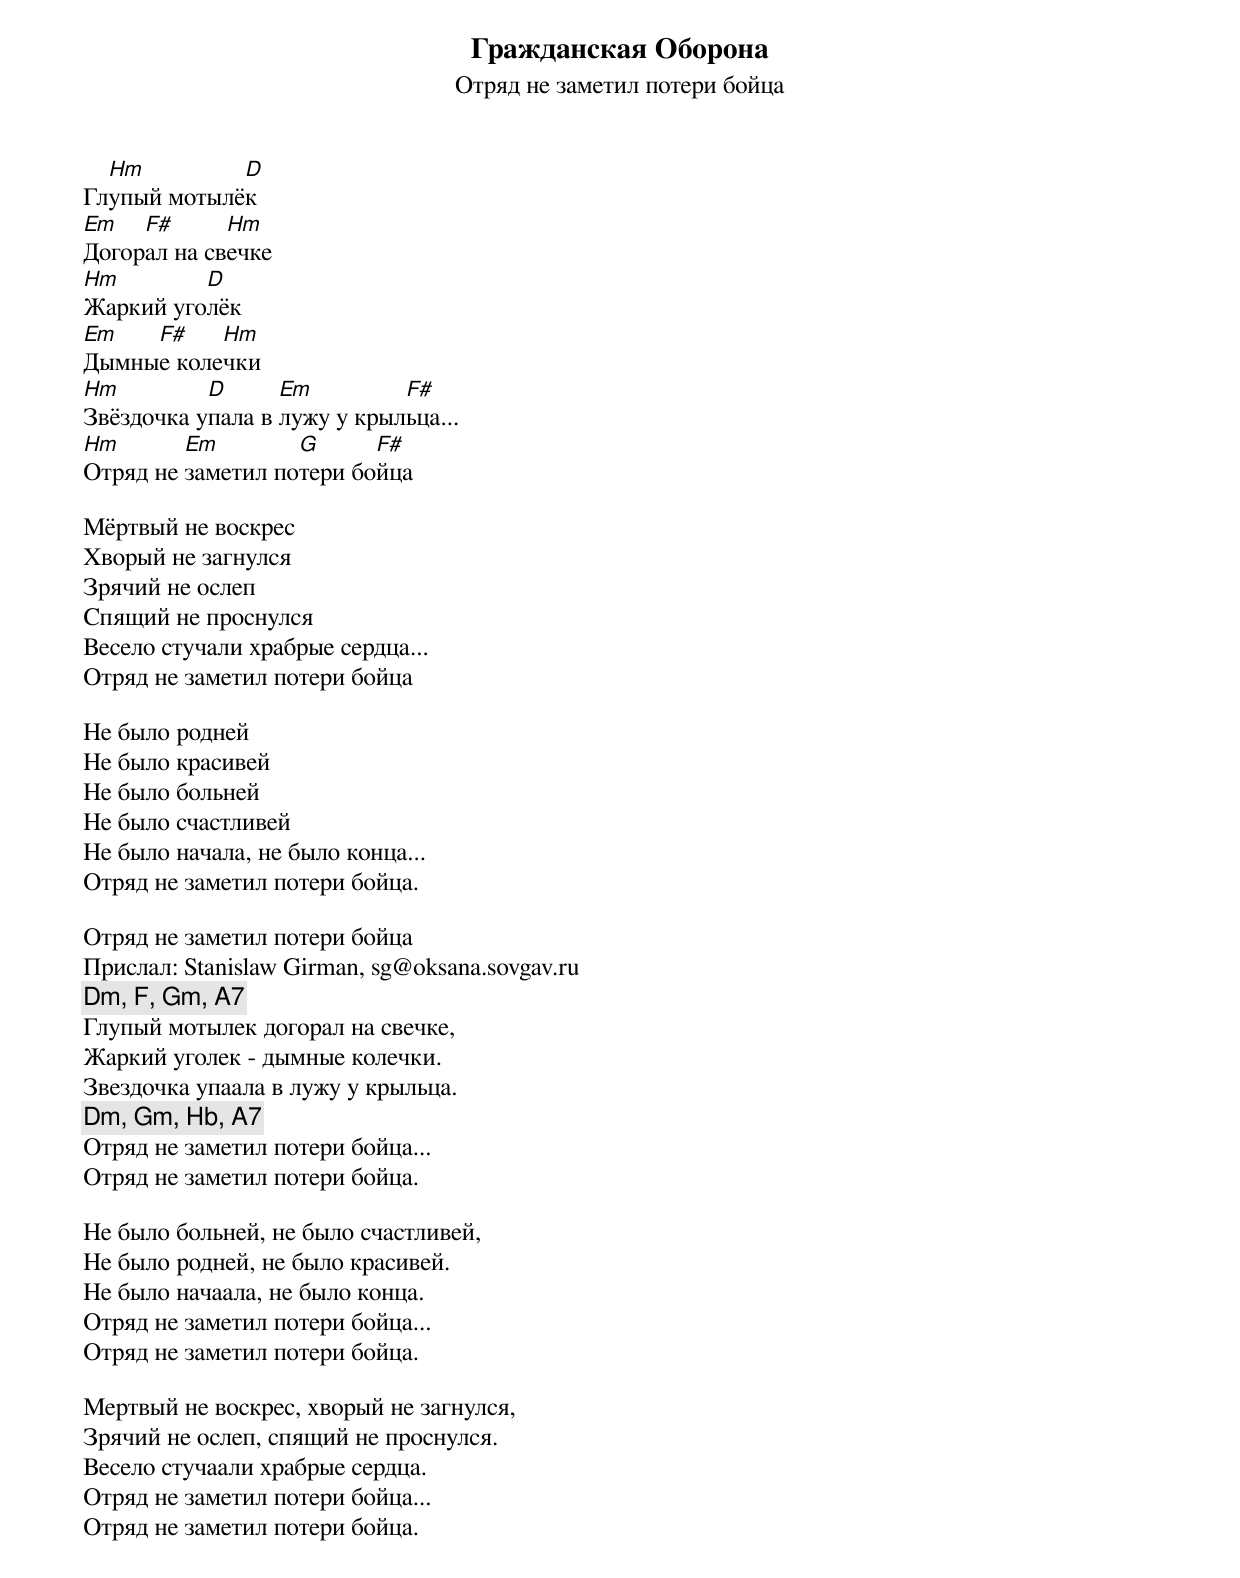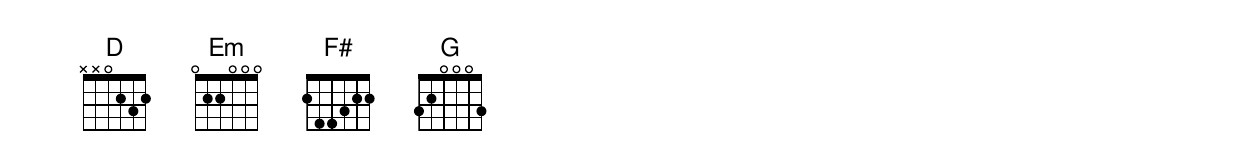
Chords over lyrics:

Гражданская Оборона
Отряд не заметил потери бойца

  Hm         D
Глупый мотылёк
Em   F#      Hm
Догорал на свечке
Hm        D
Жаркий уголёк
Em   F#    Hm
Дымные колечки
Hm         D      Em         F#
Звёздочка упала в лужу у крыльца...
Hm       Em        G      F#
Отряд не заметил потери бойца

Мёртвый не воскрес
Хворый не загнулся
Зрячий не ослеп
Спящий не проснулся
Весело стучали храбрые сердца...
Отряд не заметил потери бойца

Не было родней
Не было красивей
Не было больней
Не было счастливей
Не было начала, не было конца...
Отряд не заметил потери бойца.

Отряд не заметил потери бойца
Прислал: Stanislaw Girman, sg@oksana.sovgav.ru
[Dm, F, Gm, A7]
Глупый мотылек догорал на свечке,
Жаркий уголек - дымные колечки.
Звездочка упаала в лужу у крыльца.
[Dm, Gm, Hb, A7]
Отряд не заметил потери бойца...
Отряд не заметил потери бойца.

Не было больней, не было счастливей,
Не было родней, не было красивей.
Не было начаала, не было конца.
Отряд не заметил потери бойца...
Отряд не заметил потери бойца.

Мертвый не воскрес, хворый не загнулся,
Зрячий не ослеп, спящий не проснулся.
Весело стучаали храбрые сердца.
Отряд не заметил потери бойца...
Отряд не заметил потери бойца.
